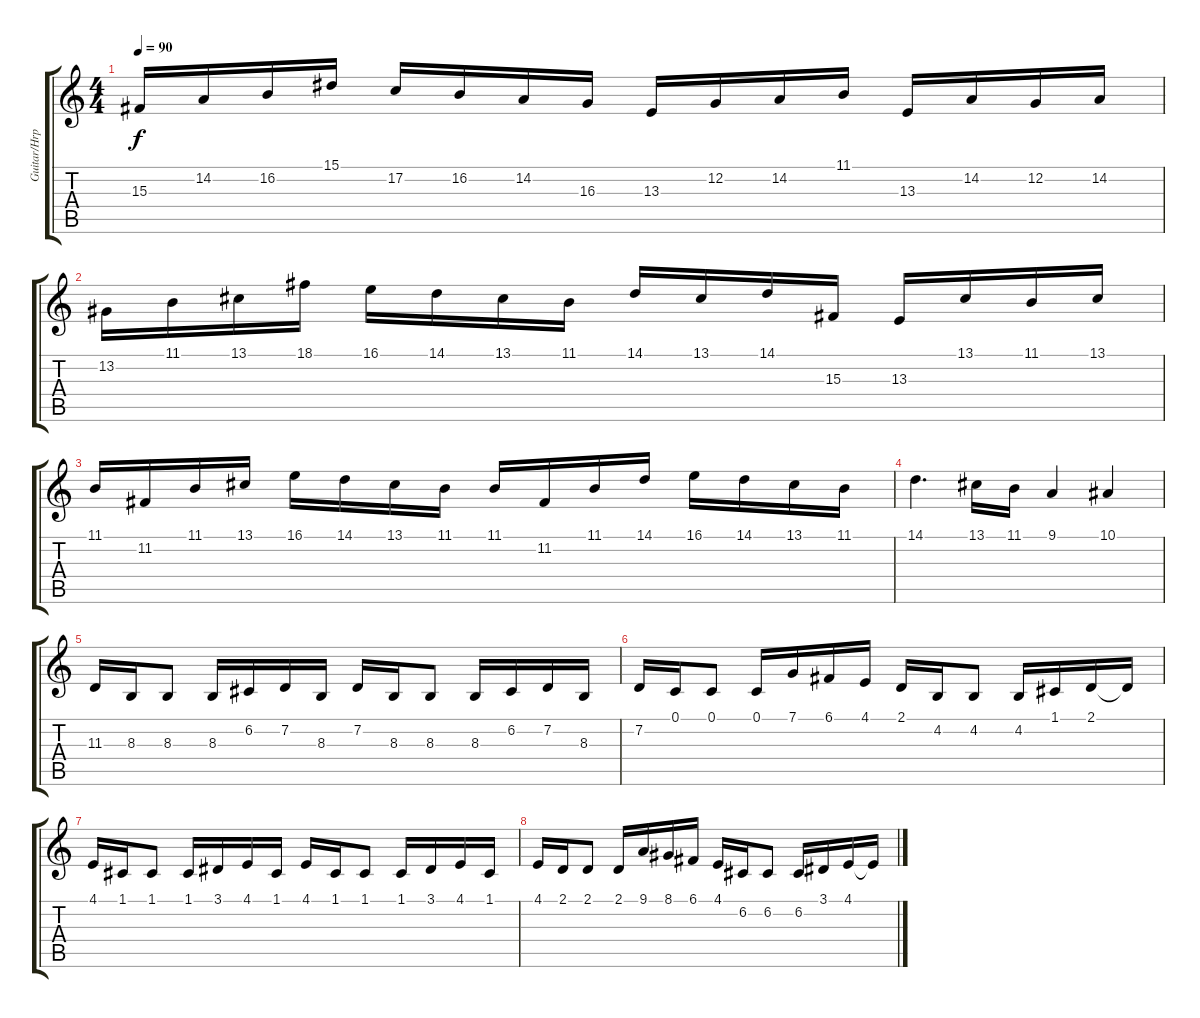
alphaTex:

\track ("Guitar/Hrps" "Guitar/Hrp") {instrument harpsichord}
\staff {score tabs}
\tuning (C4 G3 Eb3 Bb2 F2 C2) {hide}
\ts (4 4)
\tempo 90
\clef g2
\ks c
15.3.16{dy f} 14.2.16 16.2.16 15.1.16 17.2.16 16.2.16 14.2.16 16.3.16 13.3.16 12.2.16 14.2.16 11.1.16 13.3.16 14.2.16 12.2.16 14.2.16 |
13.2.16 11.1.16 13.1.16 18.1.16 16.1.16 14.1.16 13.1.16 11.1.16 14.1.16 13.1.16 14.1.16 15.3.16 13.3.16 13.1.16 11.1.16 13.1.16 |
11.1.16 11.2.16 11.1.16 13.1.16 16.1.16 14.1.16 13.1.16 11.1.16 11.1.16 11.2.16 11.1.16 14.1.16 16.1.16 14.1.16 13.1.16 11.1.16 |
14.1.4{d} 13.1.16 11.1.16 9.1.4 10.1.4 |
11.3.16 8.3.16 8.3.8 8.3.16 6.2.16 7.2.16 8.3.16 7.2.16 8.3.16 8.3.8 8.3.16 6.2.16 7.2.16 8.3.16 |
7.2.16 0.1.16 0.1.8 0.1.16 7.1.16 6.1.16 4.1.16 2.1.16 4.2.16 4.2.8 4.2.16 1.1.16 2.1.16 2.1{t}.16 |
4.1.16 1.1.16 1.1.8 1.1.16 3.1.16 4.1.16 1.1.16 4.1.16 1.1.16 1.1.8 1.1.16 3.1.16 4.1.16 1.1.16 |
4.1.16 2.1.16 2.1.8 2.1.16 9.1.16 8.1.16 6.1.16 4.1.16 6.2.16 6.2.8 6.2.16 3.1.16 4.1.16 4.1{t}.16
